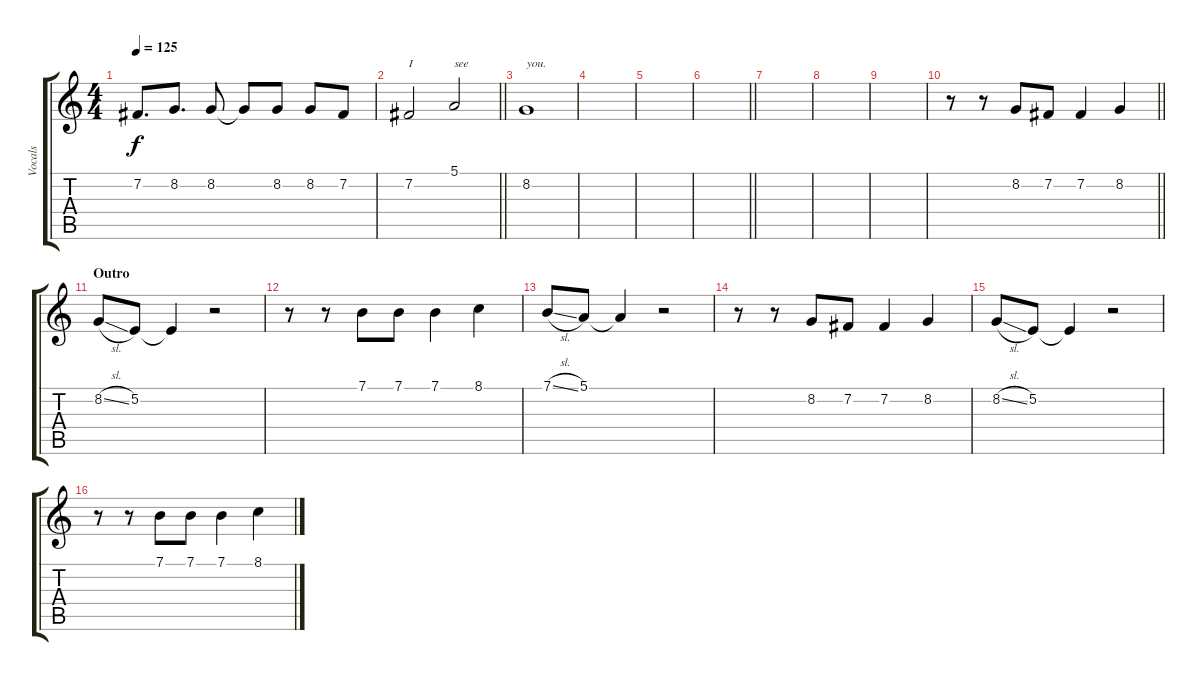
\track ("Vocals" "Vocals") {instrument clarinet}
\staff {score tabs}
\tuning (E4 B3 G3 D3 A2 D2) {hide}
\ts (4 4)
\tempo 125
\clef g2
\ks c
7.2.8{d dy f} 8.2.8{d} 8.2.8 8.2{t}.8 8.2.8 8.2.8 7.2.8 |
\barLineRight lightlight
7.2.2{txt "I"} 5.1.2{txt "see"} |
\section ("" "")
8.2.1{txt "you."} |
|
|
\barLineRight lightlight
|
|
|
|
\barLineRight lightlight
r.8 r.8 8.2.8 7.2.8 7.2.4 8.2.4 |
\section ("" "Outro")
8.2{sl}.8 5.2.8 5.2{t}.4 r.2 |
r.8 r.8 7.1.8 7.1.8 7.1.4 8.1.4 |
7.1{sl}.8 5.1.8 5.1{t}.4 r.2 |
r.8 r.8 8.2.8 7.2.8 7.2.4 8.2.4 |
8.2{sl}.8 5.2.8 5.2{t}.4 r.2 |
r.8 r.8 7.1.8 7.1.8 7.1.4 8.1.4
